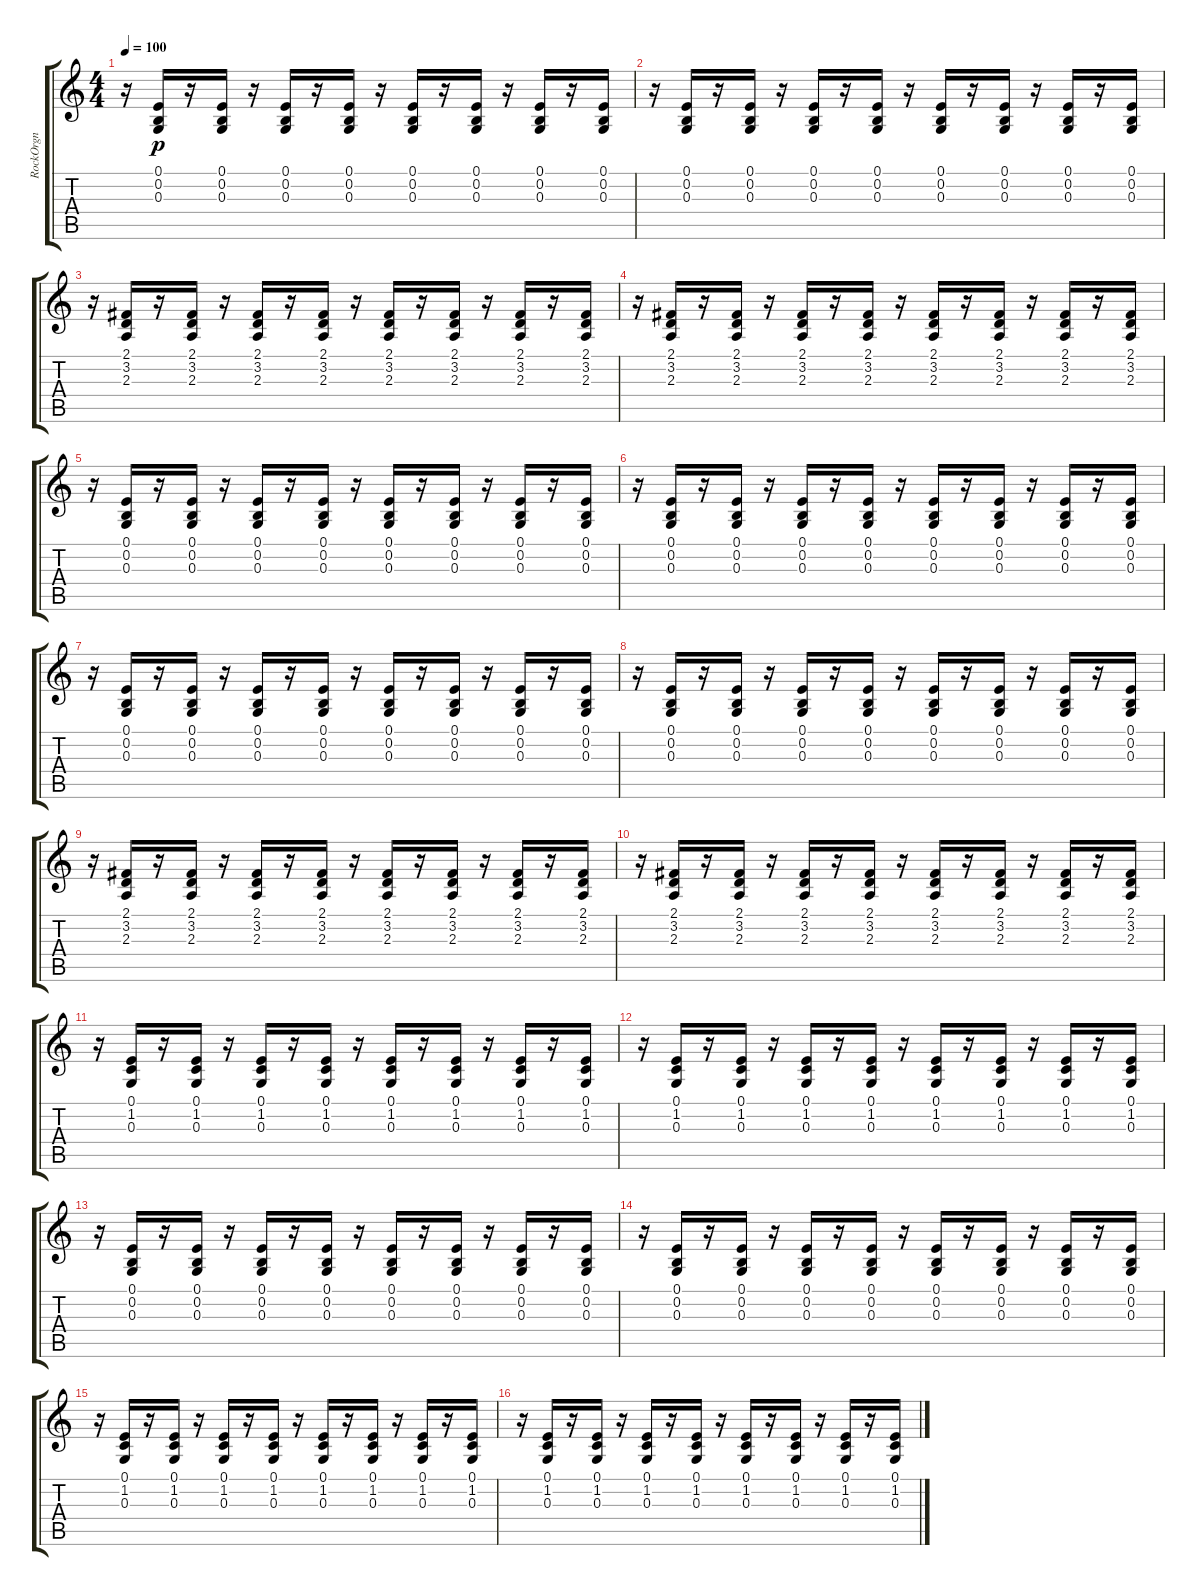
\track ("RockOrgn" "RockOrgn") {instrument rockorgan}
\staff {score tabs}
\tuning (E4 B3 G3 D3 A2 E2) {hide}
\ts (4 4)
\tempo 100
\clef g2
\ks c
r.16{dy p} (0.1 0.2 0.3).16 r.16 (0.1 0.2 0.3).16 r.16 (0.1 0.2 0.3).16 r.16 (0.1 0.2 0.3).16 r.16 (0.1 0.2 0.3).16 r.16 (0.1 0.2 0.3).16 r.16 (0.1 0.2 0.3).16 r.16 (0.1 0.2 0.3).16 |
r.16 (0.1 0.2 0.3).16 r.16 (0.1 0.2 0.3).16 r.16 (0.1 0.2 0.3).16 r.16 (0.1 0.2 0.3).16 r.16 (0.1 0.2 0.3).16 r.16 (0.1 0.2 0.3).16 r.16 (0.1 0.2 0.3).16 r.16 (0.1 0.2 0.3).16 |
r.16 (2.1 3.2 2.3).16 r.16 (2.1 3.2 2.3).16 r.16 (2.1 3.2 2.3).16 r.16 (2.1 3.2 2.3).16 r.16 (2.1 3.2 2.3).16 r.16 (2.1 3.2 2.3).16 r.16 (2.1 3.2 2.3).16 r.16 (2.1 3.2 2.3).16 |
r.16 (2.1 3.2 2.3).16 r.16 (2.1 3.2 2.3).16 r.16 (2.1 3.2 2.3).16 r.16 (2.1 3.2 2.3).16 r.16 (2.1 3.2 2.3).16 r.16 (2.1 3.2 2.3).16 r.16 (2.1 3.2 2.3).16 r.16 (2.1 3.2 2.3).16 |
r.16 (0.1 0.2 0.3).16 r.16 (0.1 0.2 0.3).16 r.16 (0.1 0.2 0.3).16 r.16 (0.1 0.2 0.3).16 r.16 (0.1 0.2 0.3).16 r.16 (0.1 0.2 0.3).16 r.16 (0.1 0.2 0.3).16 r.16 (0.1 0.2 0.3).16 |
r.16 (0.1 0.2 0.3).16 r.16 (0.1 0.2 0.3).16 r.16 (0.1 0.2 0.3).16 r.16 (0.1 0.2 0.3).16 r.16 (0.1 0.2 0.3).16 r.16 (0.1 0.2 0.3).16 r.16 (0.1 0.2 0.3).16 r.16 (0.1 0.2 0.3).16 |
r.16 (0.1 0.2 0.3).16 r.16 (0.1 0.2 0.3).16 r.16 (0.1 0.2 0.3).16 r.16 (0.1 0.2 0.3).16 r.16 (0.1 0.2 0.3).16 r.16 (0.1 0.2 0.3).16 r.16 (0.1 0.2 0.3).16 r.16 (0.1 0.2 0.3).16 |
r.16 (0.1 0.2 0.3).16 r.16 (0.1 0.2 0.3).16 r.16 (0.1 0.2 0.3).16 r.16 (0.1 0.2 0.3).16 r.16 (0.1 0.2 0.3).16 r.16 (0.1 0.2 0.3).16 r.16 (0.1 0.2 0.3).16 r.16 (0.1 0.2 0.3).16 |
r.16 (2.1 3.2 2.3).16 r.16 (2.1 3.2 2.3).16 r.16 (2.1 3.2 2.3).16 r.16 (2.1 3.2 2.3).16 r.16 (2.1 3.2 2.3).16 r.16 (2.1 3.2 2.3).16 r.16 (2.1 3.2 2.3).16 r.16 (2.1 3.2 2.3).16 |
r.16 (2.1 3.2 2.3).16 r.16 (2.1 3.2 2.3).16 r.16 (2.1 3.2 2.3).16 r.16 (2.1 3.2 2.3).16 r.16 (2.1 3.2 2.3).16 r.16 (2.1 3.2 2.3).16 r.16 (2.1 3.2 2.3).16 r.16 (2.1 3.2 2.3).16 |
r.16 (0.1 1.2 0.3).16 r.16 (0.1 1.2 0.3).16 r.16 (0.1 1.2 0.3).16 r.16 (0.1 1.2 0.3).16 r.16 (0.1 1.2 0.3).16 r.16 (0.1 1.2 0.3).16 r.16 (0.1 1.2 0.3).16 r.16 (0.1 1.2 0.3).16 |
r.16 (0.1 1.2 0.3).16 r.16 (0.1 1.2 0.3).16 r.16 (0.1 1.2 0.3).16 r.16 (0.1 1.2 0.3).16 r.16 (0.1 1.2 0.3).16 r.16 (0.1 1.2 0.3).16 r.16 (0.1 1.2 0.3).16 r.16 (0.1 1.2 0.3).16 |
r.16 (0.1 0.2 0.3).16 r.16 (0.1 0.2 0.3).16 r.16 (0.1 0.2 0.3).16 r.16 (0.1 0.2 0.3).16 r.16 (0.1 0.2 0.3).16 r.16 (0.1 0.2 0.3).16 r.16 (0.1 0.2 0.3).16 r.16 (0.1 0.2 0.3).16 |
r.16 (0.1 0.2 0.3).16 r.16 (0.1 0.2 0.3).16 r.16 (0.1 0.2 0.3).16 r.16 (0.1 0.2 0.3).16 r.16 (0.1 0.2 0.3).16 r.16 (0.1 0.2 0.3).16 r.16 (0.1 0.2 0.3).16 r.16 (0.1 0.2 0.3).16 |
r.16 (0.1 1.2 0.3).16 r.16 (0.1 1.2 0.3).16 r.16 (0.1 1.2 0.3).16 r.16 (0.1 1.2 0.3).16 r.16 (0.1 1.2 0.3).16 r.16 (0.1 1.2 0.3).16 r.16 (0.1 1.2 0.3).16 r.16 (0.1 1.2 0.3).16 |
r.16 (0.1 1.2 0.3).16 r.16 (0.1 1.2 0.3).16 r.16 (0.1 1.2 0.3).16 r.16 (0.1 1.2 0.3).16 r.16 (0.1 1.2 0.3).16 r.16 (0.1 1.2 0.3).16 r.16 (0.1 1.2 0.3).16 r.16 (0.1 1.2 0.3).16
